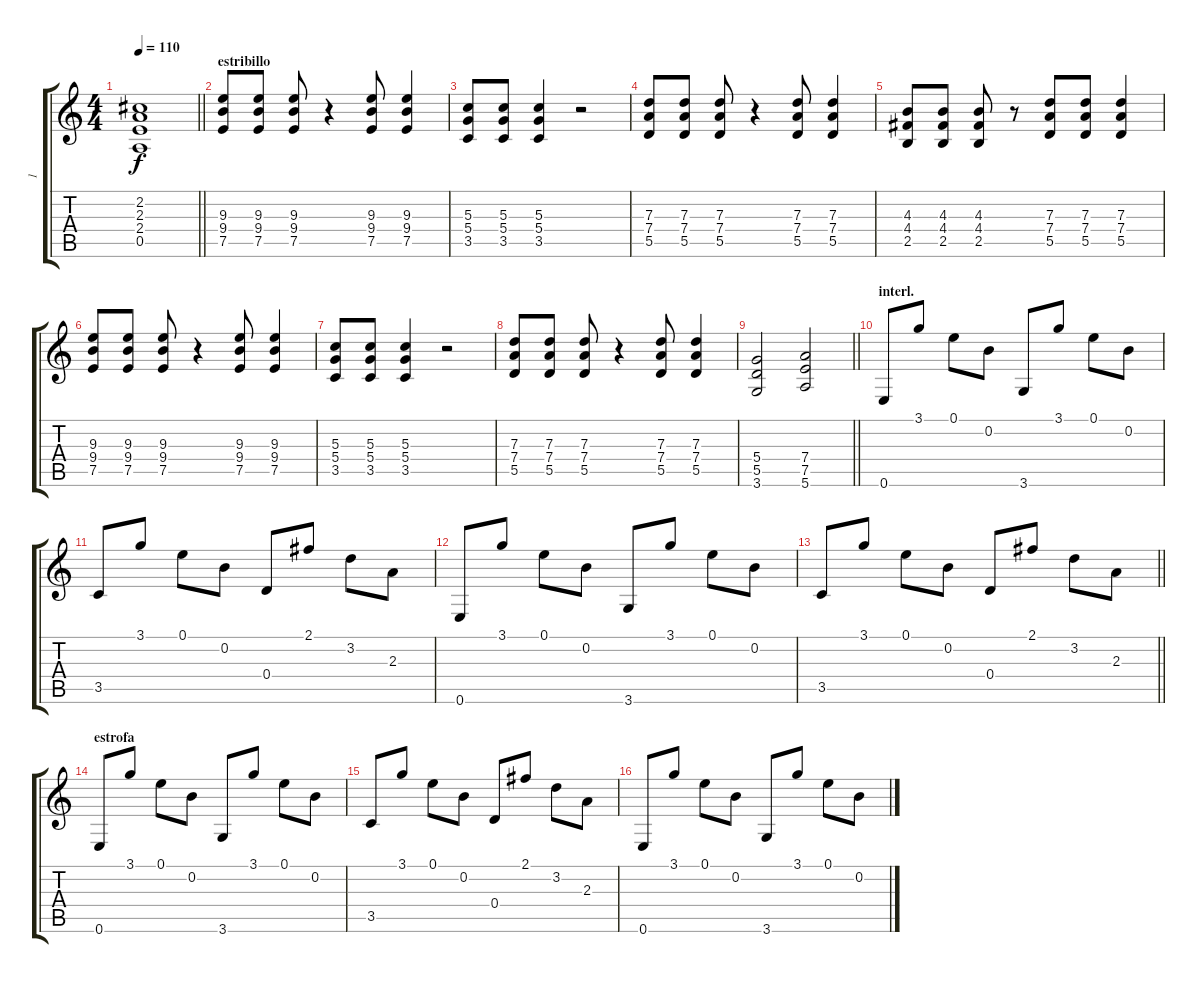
\track ("1" "1") {instrument electricguitarclean}
\staff {score tabs}
\tuning (E4 B3 G3 D3 A2 E2) {hide}
\ts (4 4)
\tempo 110
\clef g2
\barLineRight lightlight
\ks c
(2.2{t} 2.3{t} 2.4{t} 0.5{t}).1{dy f} |
\section ("" "estribillo")
(9.3 9.4 7.5).8{instrument distortionguitar} (9.3 9.4 7.5).8 (9.3 9.4 7.5).8 r.4 (9.3 9.4 7.5).8 (9.3 9.4 7.5).4 |
(5.3 5.4 3.5).8 (5.3 5.4 3.5).8 (5.3 5.4 3.5).4 r.2 |
(7.3 7.4 5.5).8 (7.3 7.4 5.5).8 (7.3 7.4 5.5).8 r.4 (7.3 7.4 5.5).8 (7.3 7.4 5.5).4 |
(4.3 4.4 2.5).8 (4.3 4.4 2.5).8 (4.3 4.4 2.5).8 r.8 (7.3 7.4 5.5).8 (7.3 7.4 5.5).8 (7.3 7.4 5.5).4 |
(9.3 9.4 7.5).8 (9.3 9.4 7.5).8 (9.3 9.4 7.5).8 r.4 (9.3 9.4 7.5).8 (9.3 9.4 7.5).4 |
(5.3 5.4 3.5).8 (5.3 5.4 3.5).8 (5.3 5.4 3.5).4 r.2 |
(7.3 7.4 5.5).8 (7.3 7.4 5.5).8 (7.3 7.4 5.5).8 r.4 (7.3 7.4 5.5).8 (7.3 7.4 5.5).4 |
\barLineRight lightlight
(5.4 5.5 3.6).2 (7.4 7.5 5.6).2 |
\section ("" "interl.")
0.6.8{instrument electricguitarclean} 3.1.8 0.1.8 0.2.8 3.6.8 3.1.8 0.1.8 0.2.8 |
3.5.8 3.1.8 0.1.8 0.2.8 0.4.8 2.1.8 3.2.8 2.3.8 |
0.6.8 3.1.8 0.1.8 0.2.8 3.6.8 3.1.8 0.1.8 0.2.8 |
\barLineRight lightlight
3.5.8 3.1.8 0.1.8 0.2.8 0.4.8 2.1.8 3.2.8 2.3.8 |
\section ("" "estrofa")
0.6.8 3.1.8 0.1.8 0.2.8 3.6.8 3.1.8 0.1.8 0.2.8 |
3.5.8 3.1.8 0.1.8 0.2.8 0.4.8 2.1.8 3.2.8 2.3.8 |
0.6.8 3.1.8 0.1.8 0.2.8 3.6.8 3.1.8 0.1.8 0.2.8
